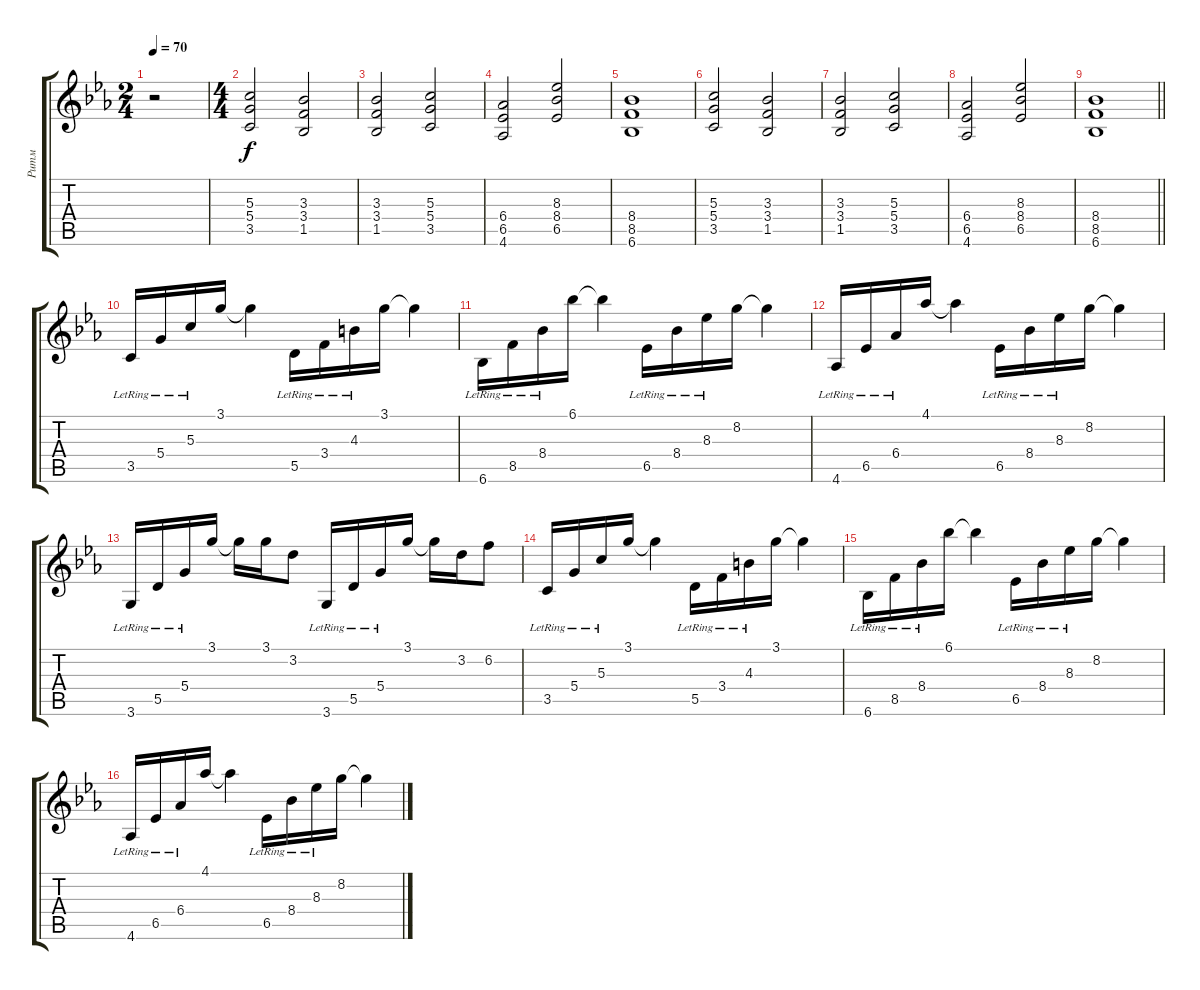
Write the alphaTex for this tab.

\track ("Ритм" "Ритм") {instrument distortionguitar}
\staff {score tabs}
\tuning (E4 B3 G3 D3 A2 E2) {hide}
\ts (2 4)
\tempo 70
\clef g2
\ks eb
r.2{dy f instrument distortionguitar} |
\ts (4 4)
(5.3 5.4 3.5).2 (3.3 3.4 1.5).2 |
(3.3 3.4 1.5).2 (5.3 5.4 3.5).2 |
(6.4 6.5 4.6).2 (8.3 8.4 6.5).2 |
(8.4 8.5 6.6).1 |
(5.3 5.4 3.5).2 (3.3 3.4 1.5).2 |
(3.3 3.4 1.5).2 (5.3 5.4 3.5).2 |
(6.4 6.5 4.6).2 (8.3 8.4 6.5).2 |
\barLineRight lightlight
(8.4 8.5 6.6).1 |
3.5{lr}.16{instrument electricguitarclean} 5.4{lr}.16 5.3{lr}.16 3.1.16 3.1{t}.4 5.5{lr}.16 3.4{lr}.16 4.3{lr}.16 3.1.16 3.1{t}.4 |
6.6{lr}.16 8.5{lr}.16 8.4{lr}.16 6.1.16 6.1{t}.4 6.5{lr}.16 8.4{lr}.16 8.3{lr}.16 8.2.16 8.2{t}.4 |
4.6{lr}.16 6.5{lr}.16 6.4{lr}.16 4.1.16 4.1{t}.4 6.5{lr}.16 8.4{lr}.16 8.3{lr}.16 8.2.16 8.2{t}.4 |
3.6{lr}.16 5.5{lr}.16 5.4{lr}.16 3.1.16 3.1{t}.16 3.1.16 3.2.8 3.6{lr}.16 5.5{lr}.16 5.4{lr}.16 3.1.16 3.1{t}.16 3.2.16 6.2.8 |
3.5{lr}.16 5.4{lr}.16 5.3{lr}.16 3.1.16 3.1{t}.4 5.5{lr}.16 3.4{lr}.16 4.3{lr}.16 3.1.16 3.1{t}.4 |
6.6{lr}.16 8.5{lr}.16 8.4{lr}.16 6.1.16 6.1{t}.4 6.5{lr}.16 8.4{lr}.16 8.3{lr}.16 8.2.16 8.2{t}.4 |
4.6{lr}.16 6.5{lr}.16 6.4{lr}.16 4.1.16 4.1{t}.4 6.5{lr}.16 8.4{lr}.16 8.3{lr}.16 8.2.16 8.2{t}.4
